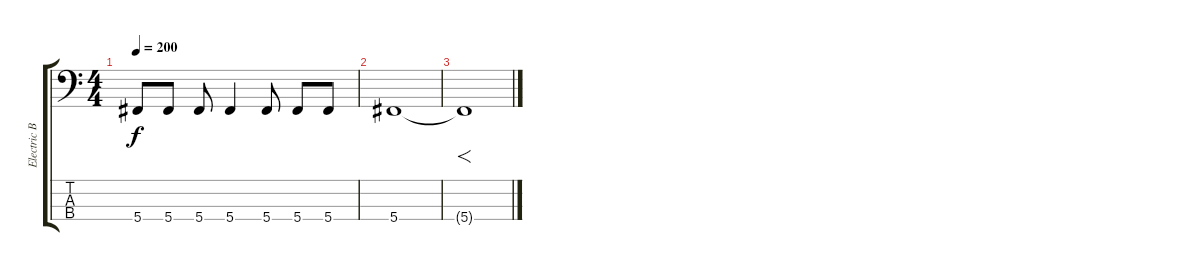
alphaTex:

\track ("Electric Bass" "Electric B") {instrument electricbassfinger}
\staff {score tabs}
\tuning (Gb2 Db2 Ab1 Db1) {hide}
\ts (4 4)
\tempo 200
\clef f4
\ks c
5.4.8{dy f} 5.4.8 5.4.8 5.4.4 5.4.8 5.4.8 5.4.8 |
5.4.1 |
5.4{t}.1{f}
